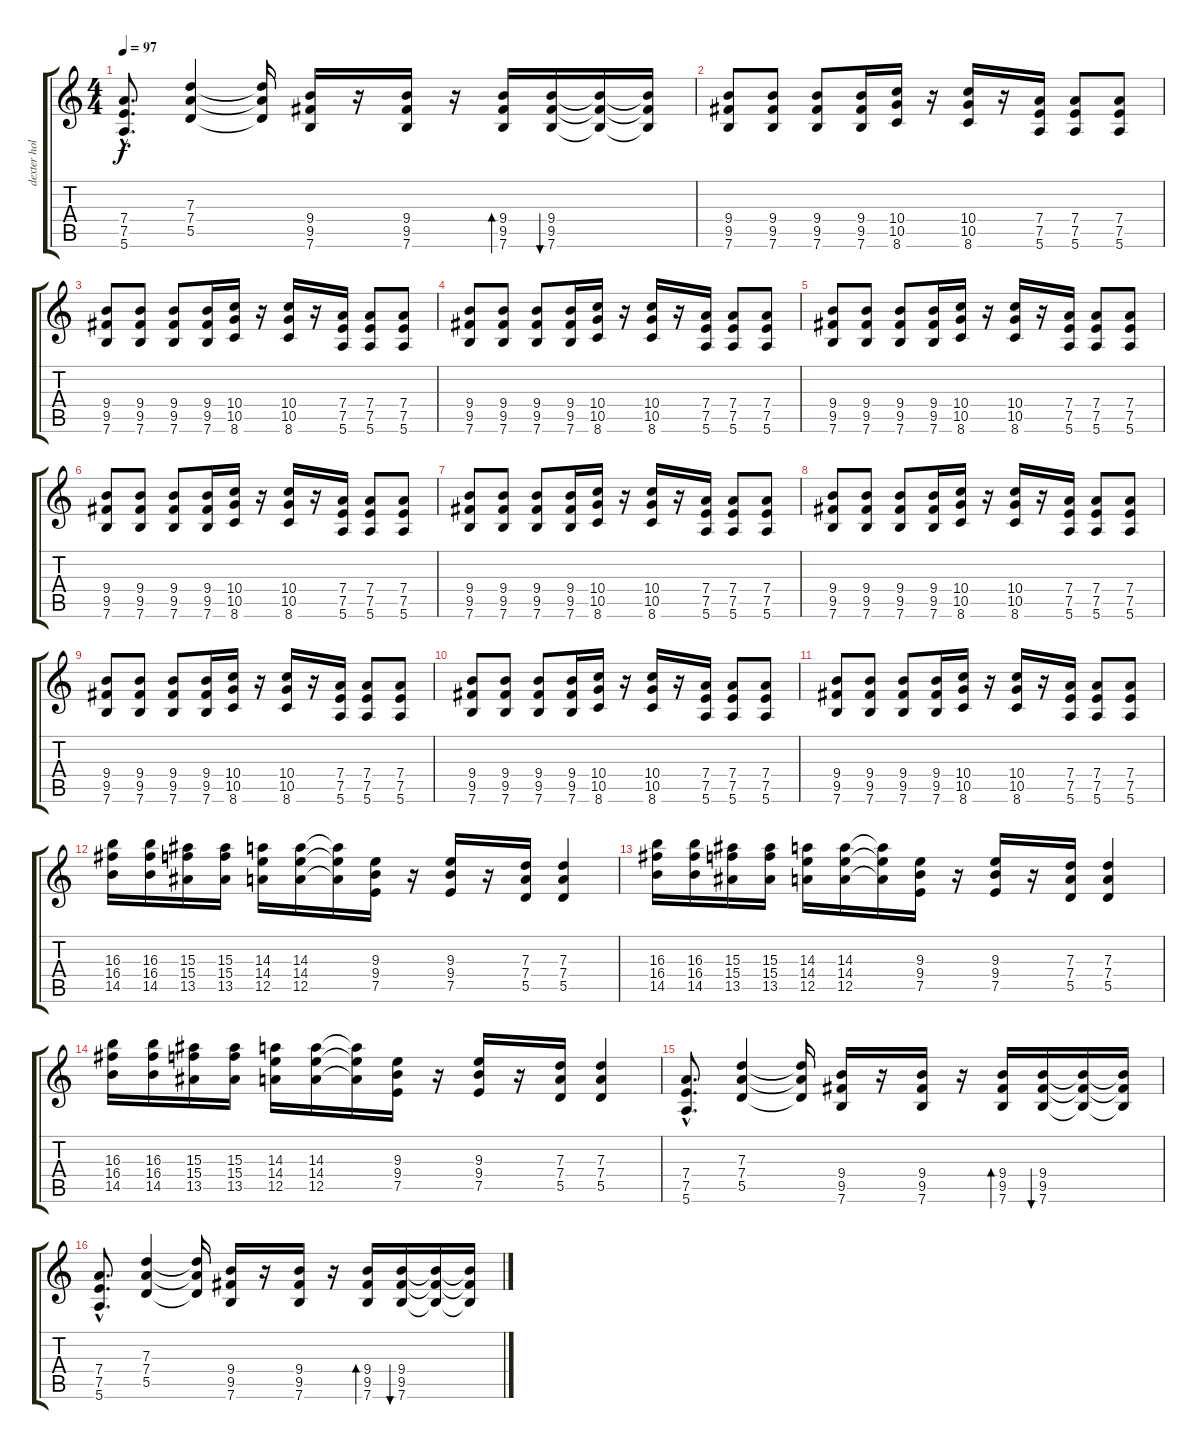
\track ("dexter holland" "dexter hol") {instrument distortionguitar}
\staff {score tabs}
\tuning (E4 B3 G3 D3 A2 E2) {hide}
\ts (4 4)
\tempo 97
\clef g2
\ks c
(7.4{hac} 7.5{hac} 5.6{hac}).8{d dy f} (7.3 7.4 5.5).4 (7.3{t} 7.4{t} 5.5{t}).16 (9.4 9.5 7.6).16 r.16 (9.4 9.5 7.6).16 r.16 (9.4 9.5 7.6).16{bd 60} (9.4 9.5 7.6).16{bu 60} (9.4{t} 9.5{t} 7.6{t}).16 (9.4{t} 9.5{t} 7.6{t}).16 |
(9.4 9.5 7.6).8 (9.4 9.5 7.6).8 (9.4 9.5 7.6).8 (9.4 9.5 7.6).16 (10.4 10.5 8.6).16 r.16 (10.4 10.5 8.6).16 r.16 (7.4 7.5 5.6).16 (7.4 7.5 5.6).8 (7.4 7.5 5.6).8 |
(9.4 9.5 7.6).8 (9.4 9.5 7.6).8 (9.4 9.5 7.6).8 (9.4 9.5 7.6).16 (10.4 10.5 8.6).16 r.16 (10.4 10.5 8.6).16 r.16 (7.4 7.5 5.6).16 (7.4 7.5 5.6).8 (7.4 7.5 5.6).8 |
(9.4 9.5 7.6).8{instrument electricguitarmuted} (9.4 9.5 7.6).8 (9.4 9.5 7.6).8 (9.4 9.5 7.6).16 (10.4 10.5 8.6).16 r.16 (10.4 10.5 8.6).16 r.16 (7.4 7.5 5.6).16 (7.4 7.5 5.6).8 (7.4 7.5 5.6).8 |
(9.4 9.5 7.6).8{instrument electricguitarmuted} (9.4 9.5 7.6).8 (9.4 9.5 7.6).8 (9.4 9.5 7.6).16 (10.4 10.5 8.6).16 r.16 (10.4 10.5 8.6).16 r.16 (7.4 7.5 5.6).16 (7.4 7.5 5.6).8 (7.4 7.5 5.6).8 |
(9.4 9.5 7.6).8{instrument electricguitarmuted} (9.4 9.5 7.6).8 (9.4 9.5 7.6).8 (9.4 9.5 7.6).16 (10.4 10.5 8.6).16 r.16 (10.4 10.5 8.6).16 r.16 (7.4 7.5 5.6).16 (7.4 7.5 5.6).8 (7.4 7.5 5.6).8 |
(9.4 9.5 7.6).8{instrument electricguitarmuted} (9.4 9.5 7.6).8 (9.4 9.5 7.6).8 (9.4 9.5 7.6).16 (10.4 10.5 8.6).16 r.16 (10.4 10.5 8.6).16 r.16 (7.4 7.5 5.6).16 (7.4 7.5 5.6).8 (7.4 7.5 5.6).8 |
(9.4 9.5 7.6).8{instrument electricguitarmuted} (9.4 9.5 7.6).8 (9.4 9.5 7.6).8 (9.4 9.5 7.6).16 (10.4 10.5 8.6).16 r.16 (10.4 10.5 8.6).16 r.16 (7.4 7.5 5.6).16 (7.4 7.5 5.6).8 (7.4 7.5 5.6).8 |
(9.4 9.5 7.6).8{instrument electricguitarmuted} (9.4 9.5 7.6).8 (9.4 9.5 7.6).8 (9.4 9.5 7.6).16 (10.4 10.5 8.6).16 r.16 (10.4 10.5 8.6).16 r.16 (7.4 7.5 5.6).16 (7.4 7.5 5.6).8 (7.4 7.5 5.6).8 |
(9.4 9.5 7.6).8{instrument electricguitarmuted} (9.4 9.5 7.6).8 (9.4 9.5 7.6).8 (9.4 9.5 7.6).16 (10.4 10.5 8.6).16 r.16 (10.4 10.5 8.6).16 r.16 (7.4 7.5 5.6).16 (7.4 7.5 5.6).8 (7.4 7.5 5.6).8 |
(9.4 9.5 7.6).8{instrument electricguitarmuted} (9.4 9.5 7.6).8 (9.4 9.5 7.6).8 (9.4 9.5 7.6).16 (10.4 10.5 8.6).16 r.16 (10.4 10.5 8.6).16 r.16 (7.4 7.5 5.6).16{instrument distortionguitar} (7.4 7.5 5.6).8 (7.4 7.5 5.6).8 |
(16.3 16.4 14.5).16 (16.3 16.4 14.5).16 (15.3 15.4 13.5).16 (15.3 15.4 13.5).16 (14.3 14.4 12.5).16 (14.3 14.4 12.5).16 (14.3{t} 14.4{t} 12.5{t}).16 (9.3 9.4 7.5).16 r.16 (9.3 9.4 7.5).16 r.16 (7.3 7.4 5.5).16 (7.3 7.4 5.5).4 |
(16.3 16.4 14.5).16 (16.3 16.4 14.5).16 (15.3 15.4 13.5).16 (15.3 15.4 13.5).16 (14.3 14.4 12.5).16 (14.3 14.4 12.5).16 (14.3{t} 14.4{t} 12.5{t}).16 (9.3 9.4 7.5).16 r.16 (9.3 9.4 7.5).16 r.16 (7.3 7.4 5.5).16 (7.3 7.4 5.5).4 |
(16.3 16.4 14.5).16 (16.3 16.4 14.5).16 (15.3 15.4 13.5).16 (15.3 15.4 13.5).16 (14.3 14.4 12.5).16 (14.3 14.4 12.5).16 (14.3{t} 14.4{t} 12.5{t}).16 (9.3 9.4 7.5).16 r.16 (9.3 9.4 7.5).16 r.16 (7.3 7.4 5.5).16 (7.3 7.4 5.5).4 |
(7.4{hac} 7.5{hac} 5.6{hac}).8{d} (7.3 7.4 5.5).4 (7.3{t} 7.4{t} 5.5{t}).16 (9.4 9.5 7.6).16 r.16 (9.4 9.5 7.6).16 r.16 (9.4 9.5 7.6).16{bd 60} (9.4 9.5 7.6).16{bu 60} (9.4{t} 9.5{t} 7.6{t}).16 (9.4{t} 9.5{t} 7.6{t}).16 |
(7.4{hac} 7.5{hac} 5.6{hac}).8{d} (7.3 7.4 5.5).4 (7.3{t} 7.4{t} 5.5{t}).16 (9.4 9.5 7.6).16 r.16 (9.4 9.5 7.6).16 r.16 (9.4 9.5 7.6).16{bd 60} (9.4 9.5 7.6).16{bu 60} (9.4{t} 9.5{t} 7.6{t}).16 (9.4{t} 9.5{t} 7.6{t}).16
